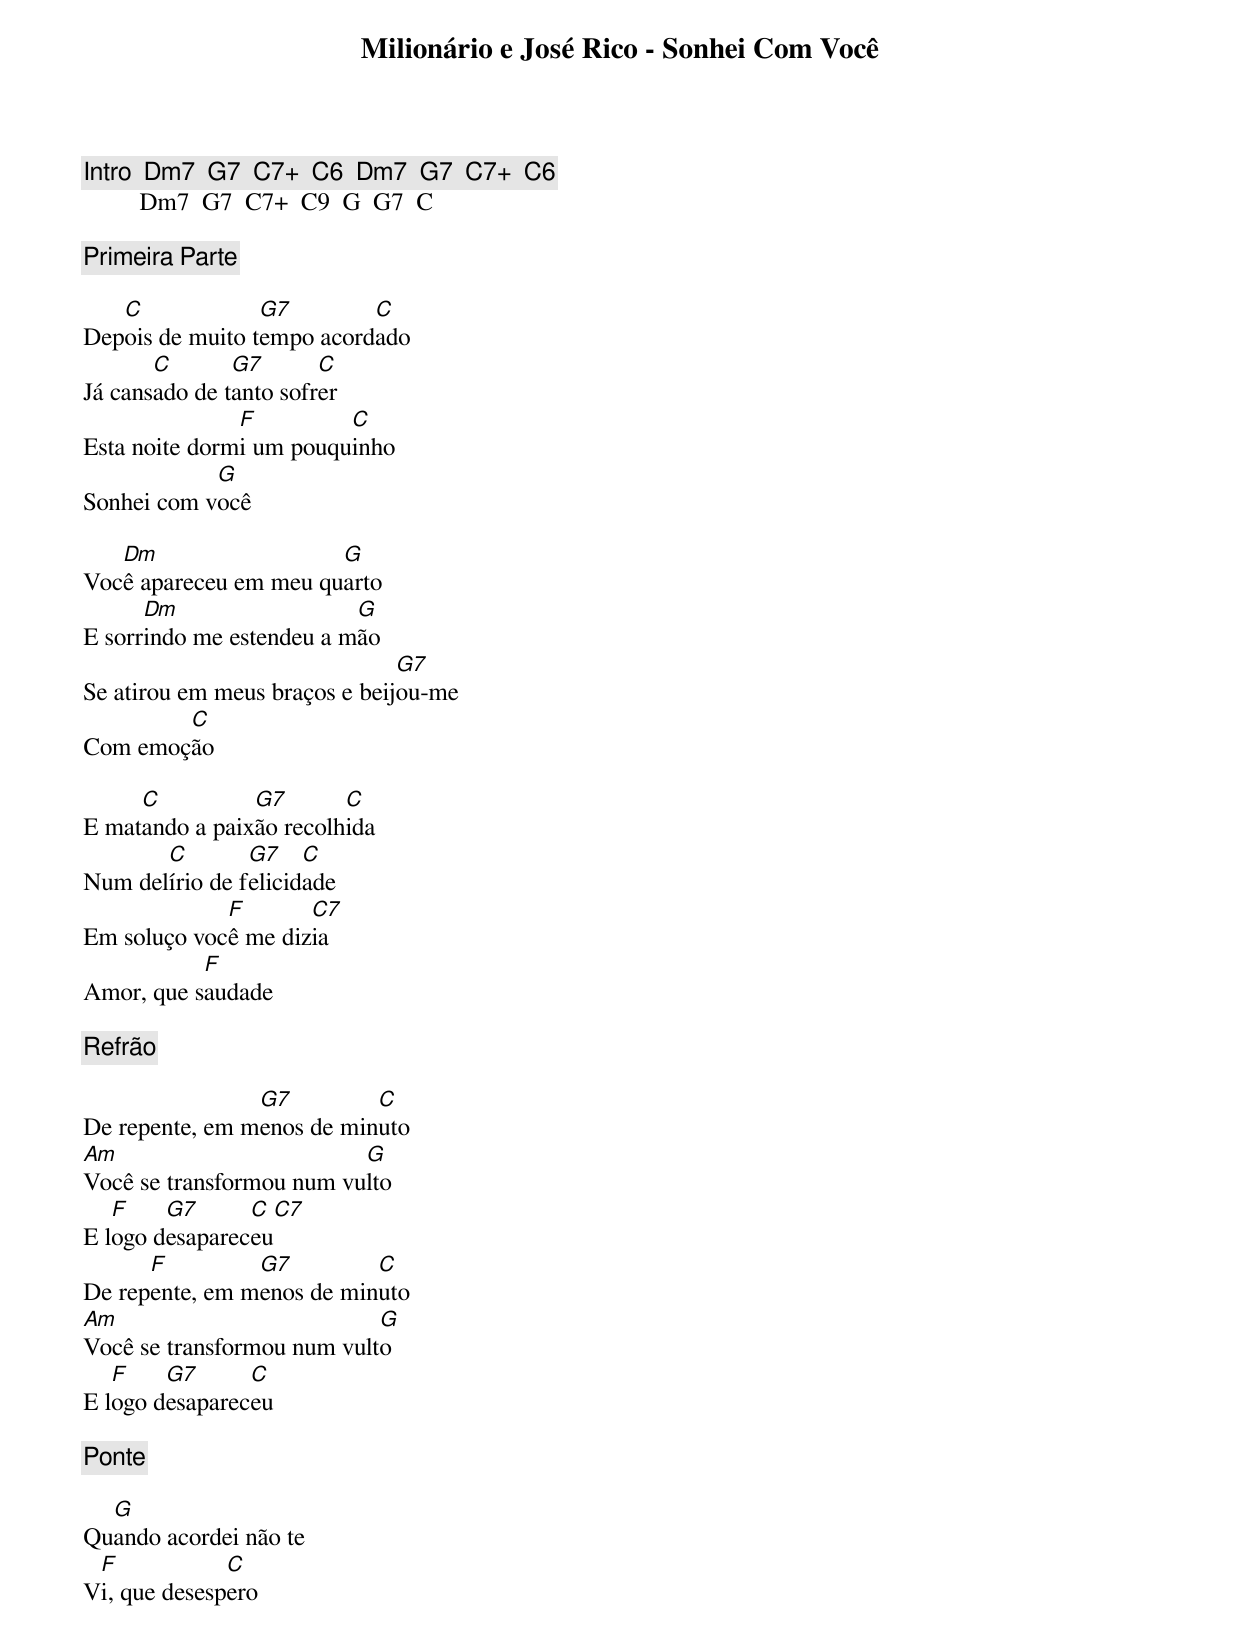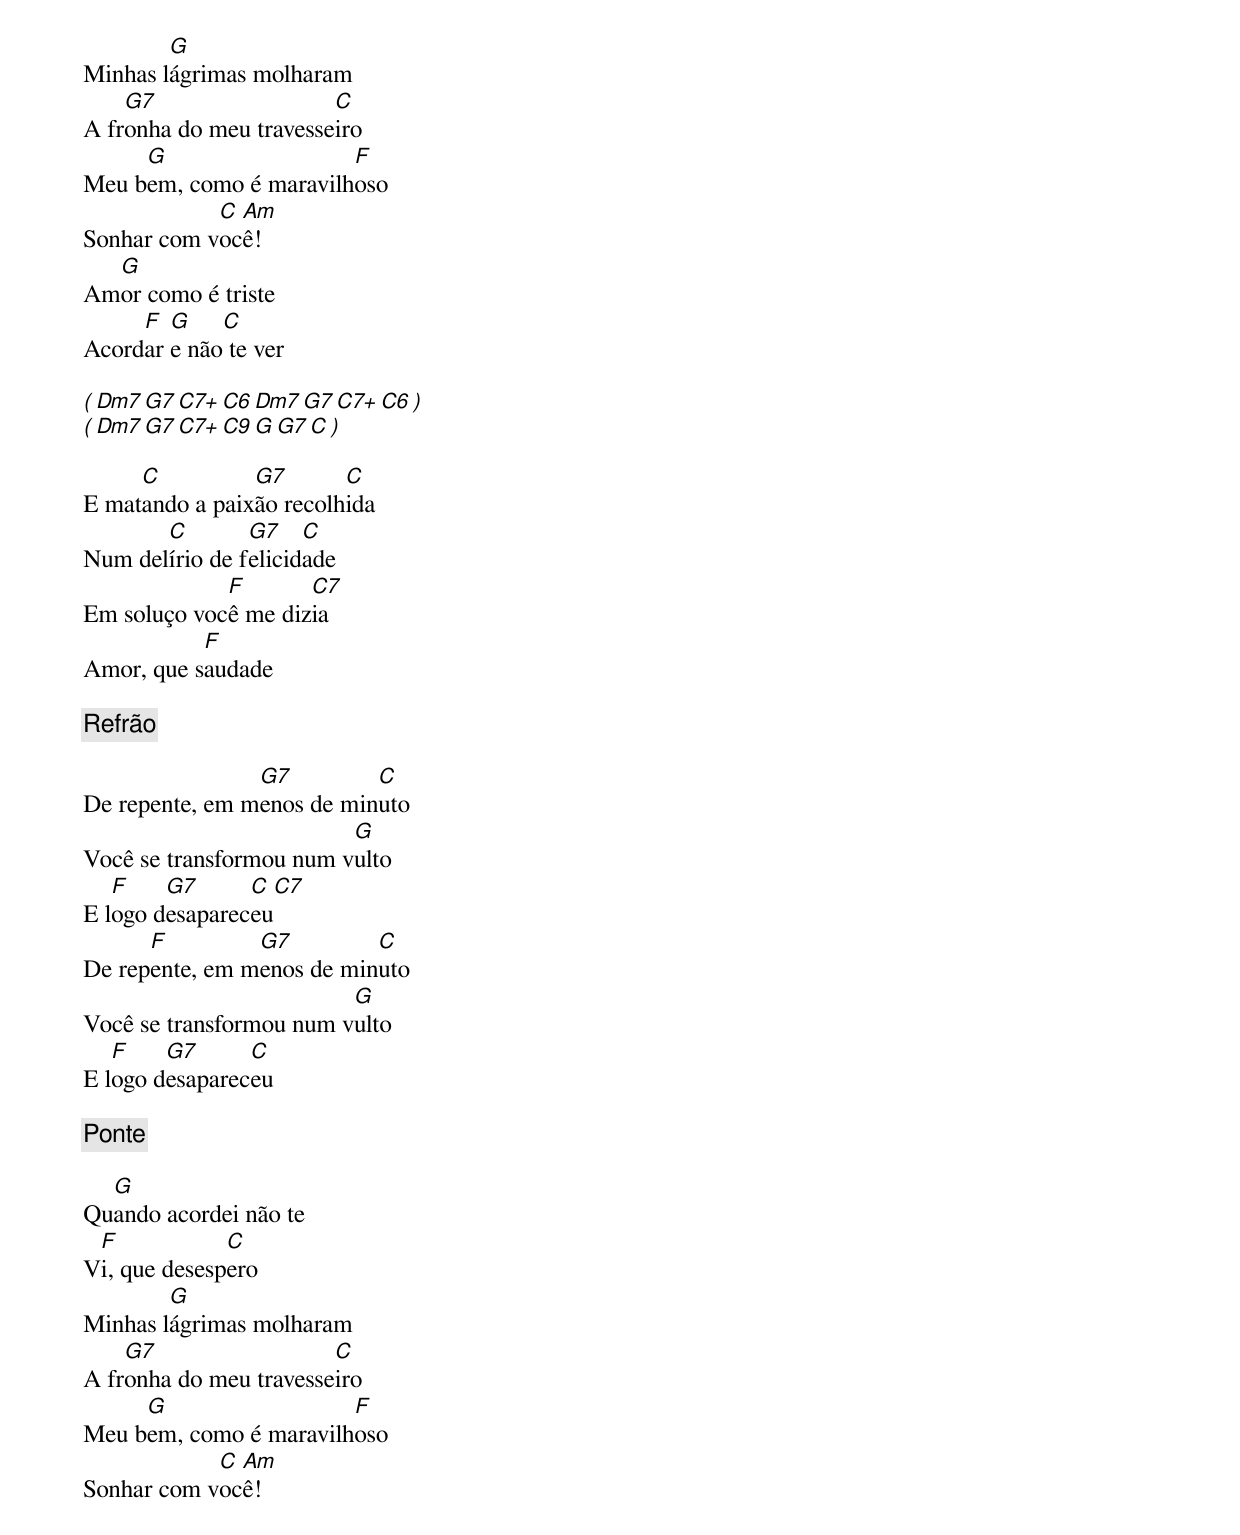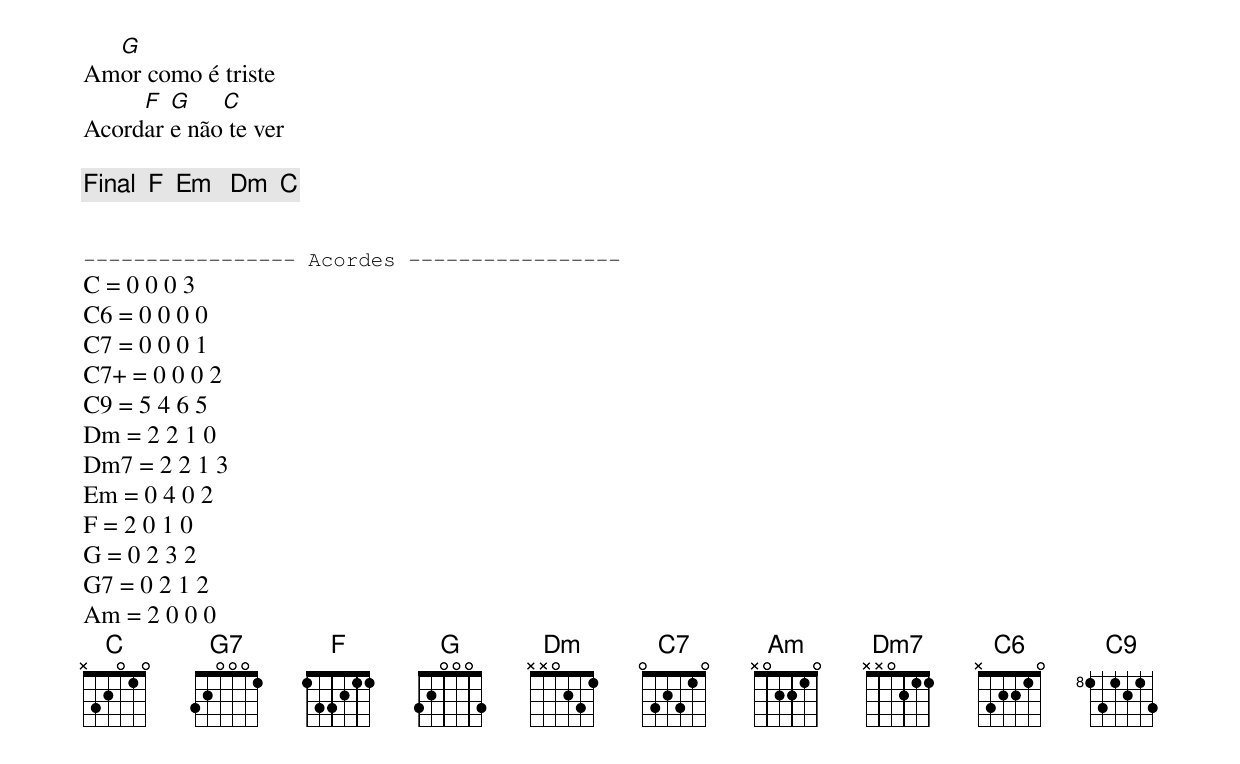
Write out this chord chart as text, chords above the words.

Milionário e José Rico - Sonhei Com Você

[Intro]  Dm7  G7  C7+  C6  Dm7  G7  C7+  C6
         Dm7  G7  C7+  C9  G  G7  C

[Primeira Parte]

   C             G7        C
Depois de muito tempo acordado
       C       G7       C
Já cansado de tanto sofrer
               F         C
Esta noite dormi um pouquinho
            G
Sonhei com você

   Dm                  G
Você apareceu em meu quarto
      Dm                  G
E sorrindo me estendeu a mão
                               G7
Se atirou em meus braços e beijou-me
        C
Com emoção

     C          G7       C
E matando a paixão recolhida
       C        G7    C
Num delírio de felicidade
             F       C7
Em soluço você me dizia
           F
Amor, que saudade

[Refrão]

                G7         C
De repente, em menos de minuto
Am                        G
Você se transformou num vulto
   F    G7      C  C7
E logo desapareceu
      F         G7         C
De repente, em menos de minuto
Am                          G
Você se transformou num vulto
   F    G7      C
E logo desapareceu

[Ponte]

  G
Quando acordei não te
 F            C
Vi, que desespero
        G
Minhas lágrimas molharam
    G7                  C
A fronha do meu travesseiro
     G                  F
Meu bem, como é maravilhoso
            C Am
Sonhar com você!
  G
Amor como é triste
     F  G    C
Acordar e não te ver

( Dm7  G7  C7+  C6  Dm7  G7  C7+  C6 )
( Dm7  G7  C7+  C9  G  G7  C )

     C          G7       C
E matando a paixão recolhida
       C        G7    C
Num delírio de felicidade
             F       C7
Em soluço você me dizia
           F
Amor, que saudade

[Refrão]

                G7         C
De repente, em menos de minuto
                         G
Você se transformou num vulto
   F    G7      C  C7
E logo desapareceu
      F         G7         C
De repente, em menos de minuto
                         G
Você se transformou num vulto
   F    G7      C
E logo desapareceu

[Ponte]

  G
Quando acordei não te
 F            C
Vi, que desespero
        G
Minhas lágrimas molharam
    G7                  C
A fronha do meu travesseiro
     G                  F
Meu bem, como é maravilhoso
            C Am
Sonhar com você!
  G
Amor como é triste
     F  G    C
Acordar e não te ver

[Final]  F  Em   Dm  C


----------------- Acordes -----------------
C = 0 0 0 3
C6 = 0 0 0 0
C7 = 0 0 0 1
C7+ = 0 0 0 2
C9 = 5 4 6 5
Dm = 2 2 1 0
Dm7 = 2 2 1 3
Em = 0 4 0 2
F = 2 0 1 0
G = 0 2 3 2
G7 = 0 2 1 2
Am = 2 0 0 0
